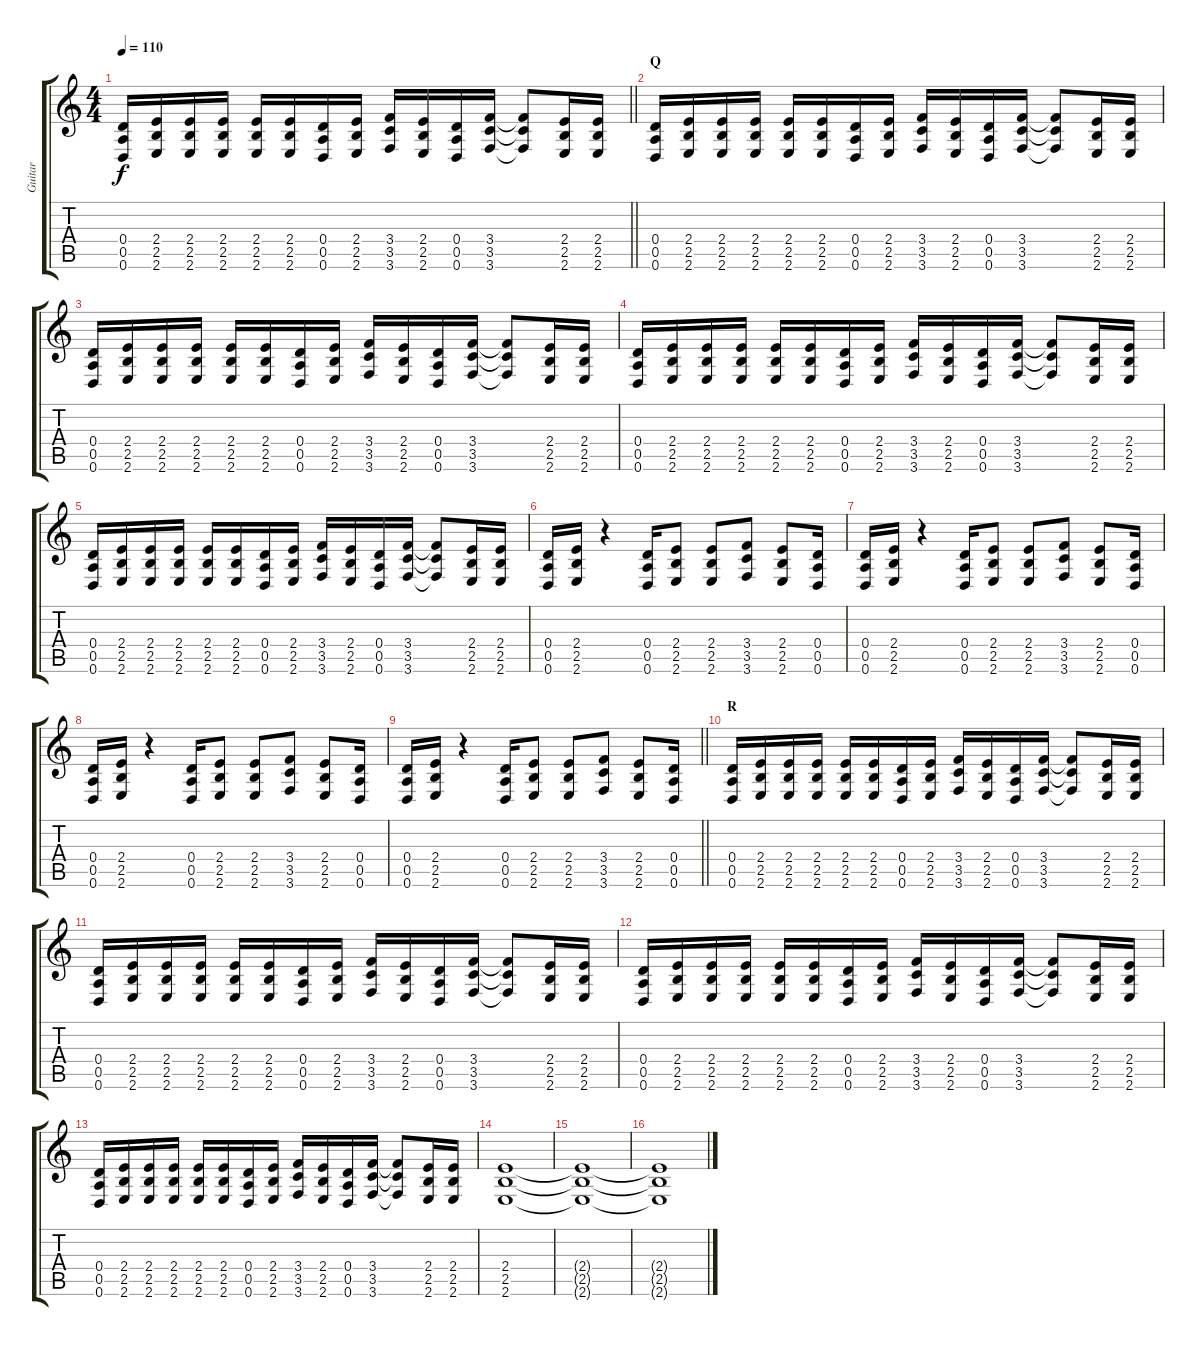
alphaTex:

\track ("Guitar" "Guitar") {instrument distortionguitar}
\staff {score tabs}
\tuning (E4 B3 G3 D3 A2 D2) {hide}
\ts (4 4)
\tempo 110
\clef g2
\barLineRight lightlight
\ks c
(0.4 0.5 0.6).16{dy f} (2.4 2.5 2.6).16 (2.4 2.5 2.6).16 (2.4 2.5 2.6).16 (2.4 2.5 2.6).16 (2.4 2.5 2.6).16 (0.4 0.5 0.6).16 (2.4 2.5 2.6).16 (3.4 3.5 3.6).16 (2.4 2.5 2.6).16 (0.4 0.5 0.6).16 (3.4 3.5 3.6).16 (3.4{t} 3.5{t} 3.6{t}).8 (2.4 2.5 2.6).16 (2.4 2.5 2.6).16 |
\section ("" "Q")
(0.4 0.5 0.6).16 (2.4 2.5 2.6).16 (2.4 2.5 2.6).16 (2.4 2.5 2.6).16 (2.4 2.5 2.6).16 (2.4 2.5 2.6).16 (0.4 0.5 0.6).16 (2.4 2.5 2.6).16 (3.4 3.5 3.6).16 (2.4 2.5 2.6).16 (0.4 0.5 0.6).16 (3.4 3.5 3.6).16 (3.4{t} 3.5{t} 3.6{t}).8 (2.4 2.5 2.6).16 (2.4 2.5 2.6).16 |
(0.4 0.5 0.6).16 (2.4 2.5 2.6).16 (2.4 2.5 2.6).16 (2.4 2.5 2.6).16 (2.4 2.5 2.6).16 (2.4 2.5 2.6).16 (0.4 0.5 0.6).16 (2.4 2.5 2.6).16 (3.4 3.5 3.6).16 (2.4 2.5 2.6).16 (0.4 0.5 0.6).16 (3.4 3.5 3.6).16 (3.4{t} 3.5{t} 3.6{t}).8 (2.4 2.5 2.6).16 (2.4 2.5 2.6).16 |
(0.4 0.5 0.6).16 (2.4 2.5 2.6).16 (2.4 2.5 2.6).16 (2.4 2.5 2.6).16 (2.4 2.5 2.6).16 (2.4 2.5 2.6).16 (0.4 0.5 0.6).16 (2.4 2.5 2.6).16 (3.4 3.5 3.6).16 (2.4 2.5 2.6).16 (0.4 0.5 0.6).16 (3.4 3.5 3.6).16 (3.4{t} 3.5{t} 3.6{t}).8 (2.4 2.5 2.6).16 (2.4 2.5 2.6).16 |
(0.4 0.5 0.6).16 (2.4 2.5 2.6).16 (2.4 2.5 2.6).16 (2.4 2.5 2.6).16 (2.4 2.5 2.6).16 (2.4 2.5 2.6).16 (0.4 0.5 0.6).16 (2.4 2.5 2.6).16 (3.4 3.5 3.6).16 (2.4 2.5 2.6).16 (0.4 0.5 0.6).16 (3.4 3.5 3.6).16 (3.4{t} 3.5{t} 3.6{t}).8 (2.4 2.5 2.6).16 (2.4 2.5 2.6).16 |
(0.4 0.5 0.6).16 (2.4 2.5 2.6).16 r.4 (0.4 0.5 0.6).16 (2.4 2.5 2.6).8 (2.4 2.5 2.6).8 (3.4 3.5 3.6).8 (2.4 2.5 2.6).8 (0.4 0.5 0.6).16 |
(0.4 0.5 0.6).16 (2.4 2.5 2.6).16 r.4 (0.4 0.5 0.6).16 (2.4 2.5 2.6).8 (2.4 2.5 2.6).8 (3.4 3.5 3.6).8 (2.4 2.5 2.6).8 (0.4 0.5 0.6).16 |
(0.4 0.5 0.6).16 (2.4 2.5 2.6).16 r.4 (0.4 0.5 0.6).16 (2.4 2.5 2.6).8 (2.4 2.5 2.6).8 (3.4 3.5 3.6).8 (2.4 2.5 2.6).8 (0.4 0.5 0.6).16 |
\barLineRight lightlight
(0.4 0.5 0.6).16 (2.4 2.5 2.6).16 r.4 (0.4 0.5 0.6).16 (2.4 2.5 2.6).8 (2.4 2.5 2.6).8 (3.4 3.5 3.6).8 (2.4 2.5 2.6).8 (0.4 0.5 0.6).16 |
\section ("" "R")
(0.4 0.5 0.6).16 (2.4 2.5 2.6).16 (2.4 2.5 2.6).16 (2.4 2.5 2.6).16 (2.4 2.5 2.6).16 (2.4 2.5 2.6).16 (0.4 0.5 0.6).16 (2.4 2.5 2.6).16 (3.4 3.5 3.6).16 (2.4 2.5 2.6).16 (0.4 0.5 0.6).16 (3.4 3.5 3.6).16 (3.4{t} 3.5{t} 3.6{t}).8 (2.4 2.5 2.6).16 (2.4 2.5 2.6).16 |
(0.4 0.5 0.6).16 (2.4 2.5 2.6).16 (2.4 2.5 2.6).16 (2.4 2.5 2.6).16 (2.4 2.5 2.6).16 (2.4 2.5 2.6).16 (0.4 0.5 0.6).16 (2.4 2.5 2.6).16 (3.4 3.5 3.6).16 (2.4 2.5 2.6).16 (0.4 0.5 0.6).16 (3.4 3.5 3.6).16 (3.4{t} 3.5{t} 3.6{t}).8 (2.4 2.5 2.6).16 (2.4 2.5 2.6).16 |
(0.4 0.5 0.6).16 (2.4 2.5 2.6).16 (2.4 2.5 2.6).16 (2.4 2.5 2.6).16 (2.4 2.5 2.6).16 (2.4 2.5 2.6).16 (0.4 0.5 0.6).16 (2.4 2.5 2.6).16 (3.4 3.5 3.6).16 (2.4 2.5 2.6).16 (0.4 0.5 0.6).16 (3.4 3.5 3.6).16 (3.4{t} 3.5{t} 3.6{t}).8 (2.4 2.5 2.6).16 (2.4 2.5 2.6).16 |
(0.4 0.5 0.6).16 (2.4 2.5 2.6).16 (2.4 2.5 2.6).16 (2.4 2.5 2.6).16 (2.4 2.5 2.6).16 (2.4 2.5 2.6).16 (0.4 0.5 0.6).16 (2.4 2.5 2.6).16 (3.4 3.5 3.6).16 (2.4 2.5 2.6).16 (0.4 0.5 0.6).16 (3.4 3.5 3.6).16 (3.4{t} 3.5{t} 3.6{t}).8 (2.4 2.5 2.6).16 (2.4 2.5 2.6).16 |
(2.4 2.5 2.6).1 |
(2.4{t} 2.5{t} 2.6{t}).1 |
(2.4{t} 2.5{t} 2.6{t}).1
